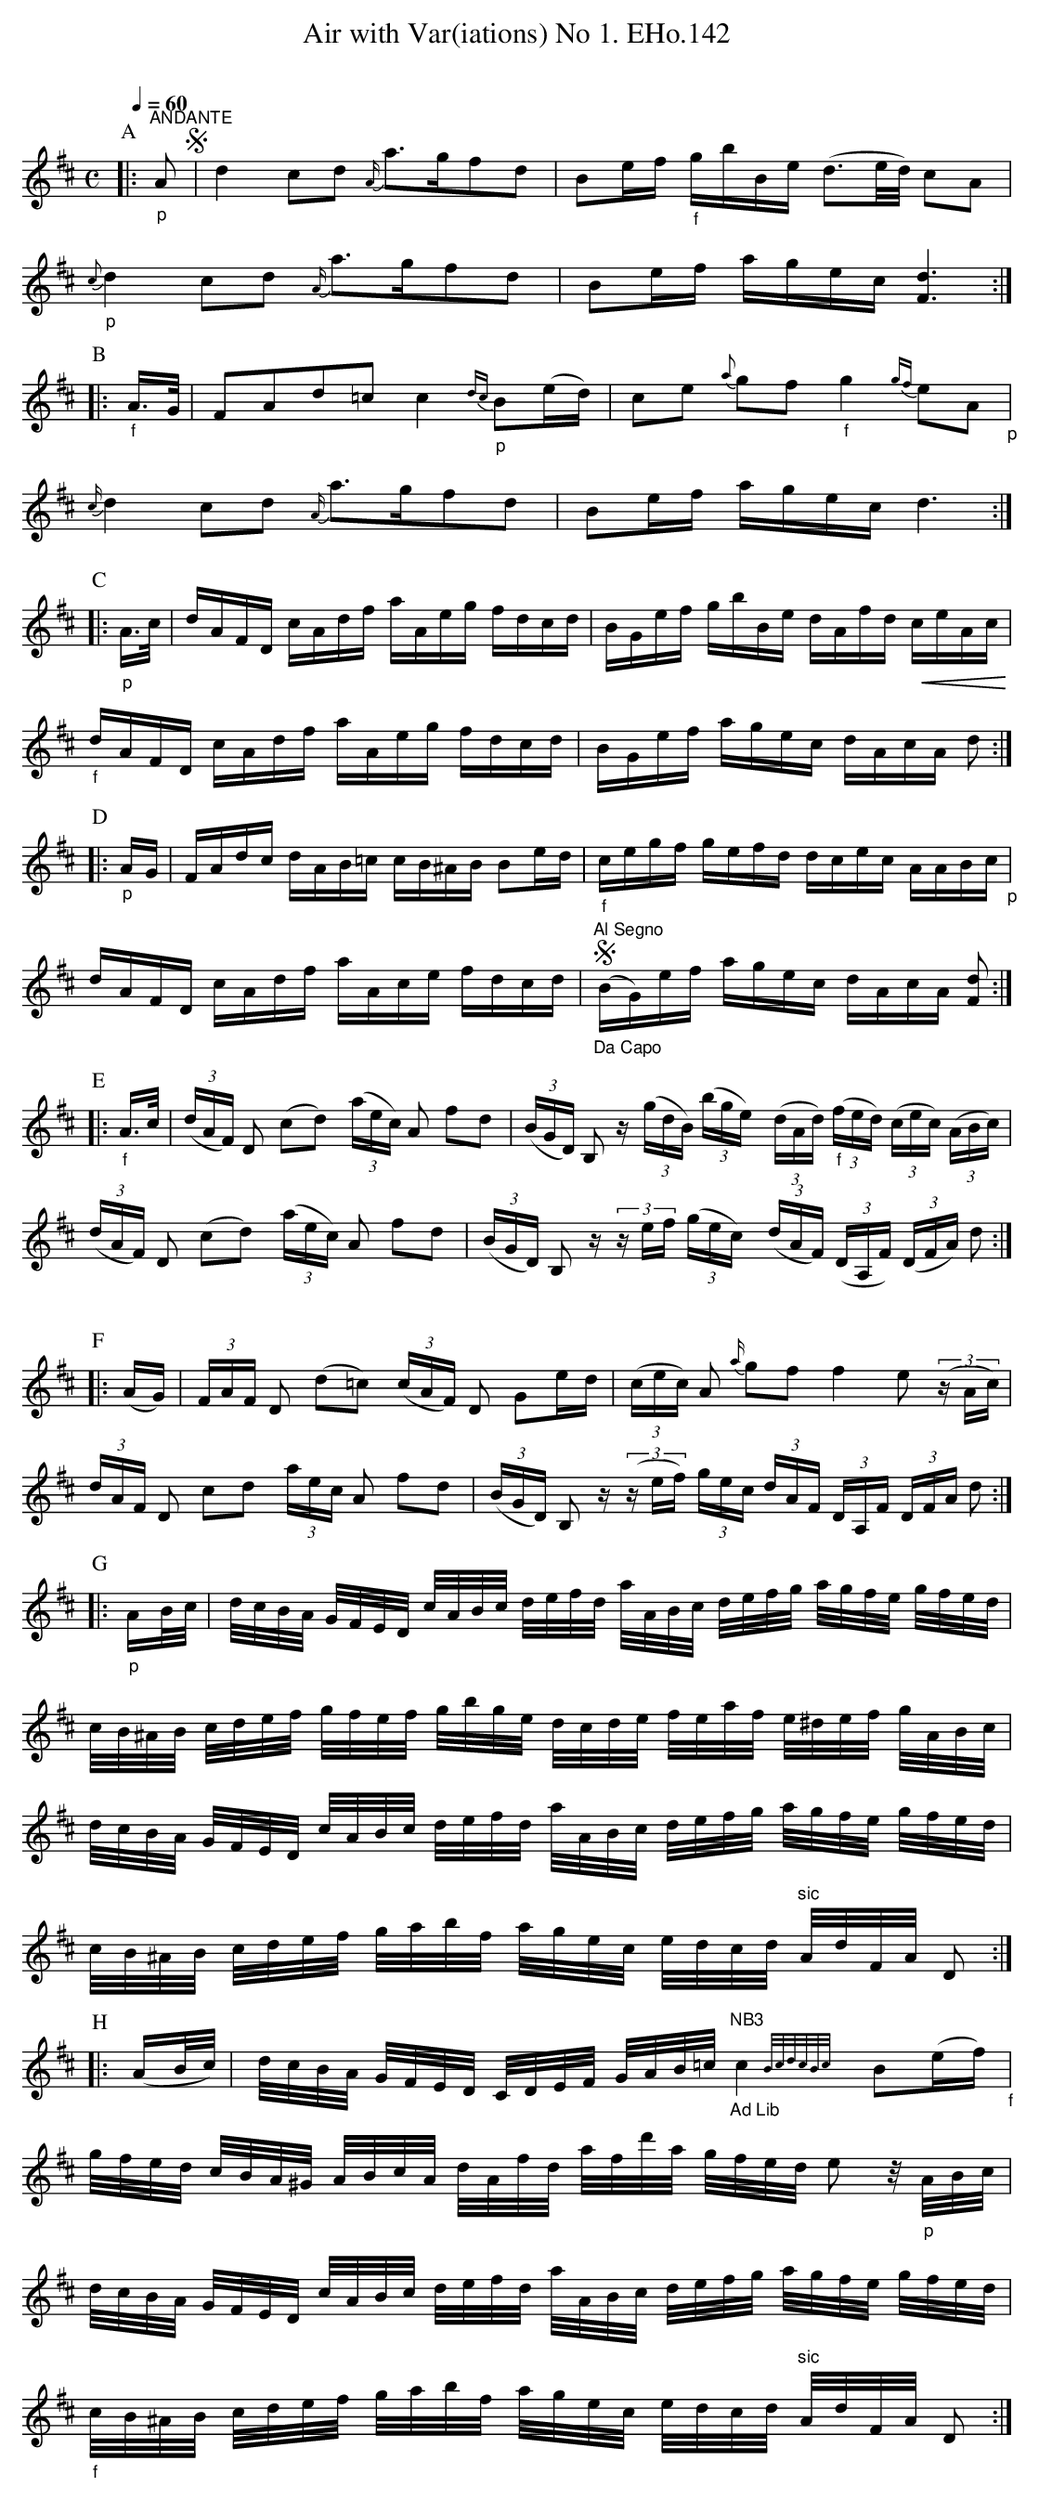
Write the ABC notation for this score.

X:1
T:Air with Var(iations) No 1. EHo.142
M:C
L:1/8
Q:1/4=60
O:
K:D clef = Treble
P:A
|:"^ANDANTE""_p"A!segno! | d2cd {A/}a>gfd | Be/f/ "_f"g/b/B/e/ (d3/2e//d//) cA |
"_p"{c}d2 cd {A/}a>gfd | Be/f/ a/g/e/c/ [F3d3] :|
P:B
|: "_f"A/>G/ | FAd=c c2 {dc} "_p"B(e/d/) | ce {a}gf "_f"g2 {gf}eA "_p" |
{c/}d2 cd {A/}a>gfd |Be/f/ a/g/e/c/ d3 :|
P:C
|: "_p"A/>c/ | d/A/F/D/ c/A/d/f/ a/A/e/g/ f/d/c/d/ | B/G/e/f/ g/b/B/e/ d/A/f/d/ !<(!c/e/A/c/!<)! |
"_f"d/A/F/D/ c/A/d/f/ a/A/e/g/ f/d/c/d/ | B/G/e/f/ a/g/e/c/ d/A/c/A/ d :|
P:D
|: "_p"A/G/ | F/A/d/c/ d/A/B/=c/ c/B/^A/B/ Be/d/ | "_f"c/e/g/f/ g/e/f/d/ d/c/e/c/ A/A/B/c/"_p" |
d/A/F/D/ c/A/d/f/ a/A/c/e/ f/d/c/d/ | "^Al Segno"!segno!"_Da Capo"(B/G/)e/f/ a/g/e/c/ d/A/c/A/ [Fd] :|
P:E
|:"_f"A/>c/ | (3(d/A/F/) D (cd) (3(a/e/c/) A fd |\
(3(B/G/D/) B, z/ (3(g/d/B/) (3(b/g/e/)  y(3(d/A/d/) "_f"(3(f/e/d/) (3(c/e/c/) (3(A/B/c/)|
(3(d/A/F/) D (cd) (3(a/e/c/) A fd |  (3(B/G/D/) B, z/(3z/e/f/  (3(g/e/c/) y(3(d/A/F/) (3(D/A,/F/) (3(D/F/A/) d :|
P:F
|:(A/G/) | (3F/A/F/ D (d=c) (3(c/A/F/) D Ge/d/ | (3(c/e/c/) A {a/}gf f2 e (3(z/A/c/) |
(3d/A/F/ D cd (3a/e/c/ A fd | (3(B/G/D/)  B, z/(3(z/e/f/) (3g/e/c/ (3d/A/F/ (3D/A,/F/ (3D/F/A/ d :|
P:G
|: "_p"A/B//c// | d//c//B//A// G//F//E//D// c//A//B//c// d//e//f//d// \
a//A//B//c// d//e//f//g// a//g//f//e// g//f//e//d// |
c//B//^A//B// c//d//e//f// g//f//e//f// g//b//g//e// \
d//c//d//e// f//e//a//f// e//^d//e//f// g//A//B//c// |
d//c//B//A// G//F//E//D// c//A//B//c// d//e//f//d// \
a//A//B//c// d//e//f//g// a//g//f//e// g//f//e//d// |
c//B//^A//B// c//d//e//f// g//a//b//f// a//g//e//c// \
e//d//c//d// "^sic"A//d//F//A// D :|
P:H
|: (A/B//c//) | d//c//B//A// G//F//E//D// C//D//E//F// G//A//B//=c// \
"NB3""_Ad Lib"c2{B/c/d/c/B/c/} yyB(e/f/) "_f"|
g//f//e//d// c//B//A//^G// A//B//c//A// d//A//f//d// \
a//f//d'//a// g//f//e//d// e z//"_p"A//B//c// |
d//c//B//A// G//F//E//D// c//A//B//c// d//e//f//d// \
a//A//B//c// d//e//f//g// a//g//f//e// g//f//e//d// |
"_f"c//B//^A//B// c//d//e//f// g//a//b//f// a//g//e//c// \
e//d//c//d// "^sic"A//d//F//A// D :|
